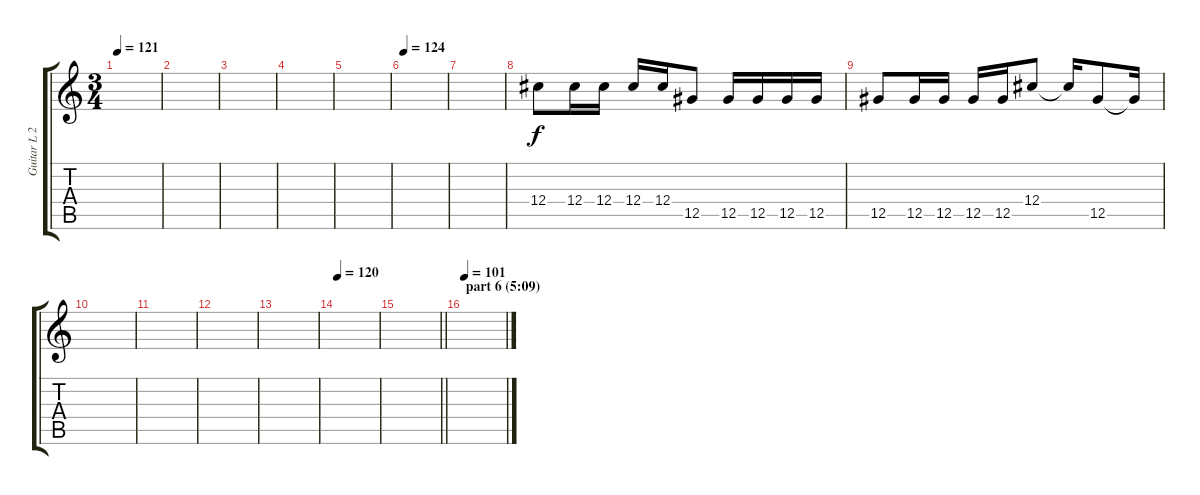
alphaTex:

\track ("Guitar L 2" "Guitar L 2") {instrument distortionguitar}
\staff {score tabs}
\tuning (Eb4 Bb3 Gb3 Db3 Ab2 Eb2) {hide}
\ts (3 4)
\tempo 121
\clef g2
\ks c
|
|
|
|
|
\tempo 124
|
|
12.4.8 12.4.16 12.4.16 12.4.16 12.4.16 12.5.8 12.5.16 12.5.16 12.5.16 12.5.16 |
12.5.8 12.5.16 12.5.16 12.5.16 12.5.16 12.4.8 12.4{t}.16 12.5.8 12.5{t}.16 |
|
|
|
|
\tempo 120
|
\barLineRight lightlight
|
\section ("" "part 6 (5:09)")
\tempo 101
